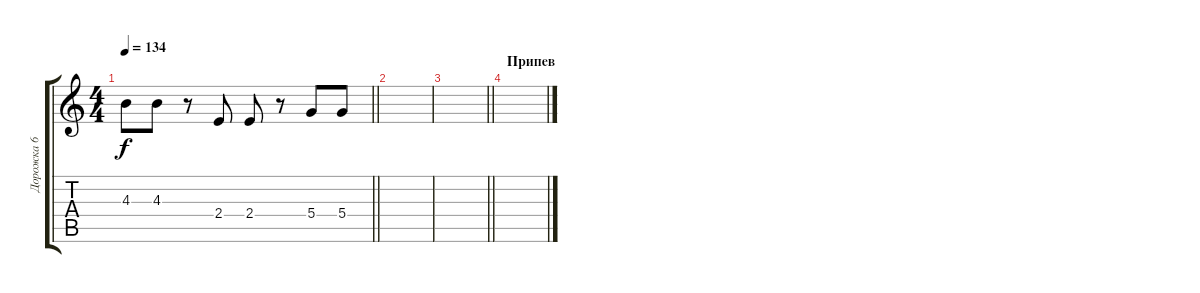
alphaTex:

\track ("Дорожка 6" "Дорожка 6") {instrument electricguitarmuted}
\staff {score tabs}
\tuning (E4 B3 G3 D3 A2 E2) {hide}
\ts (4 4)
\tempo 134
\clef g2
\barLineRight lightlight
\ks c
4.3.8{dy f} 4.3.8 r.8 2.4.8 2.4.8 r.8 5.4.8 5.4.8 |
|
\barLineRight lightlight
|
\section ("" "Припев")
